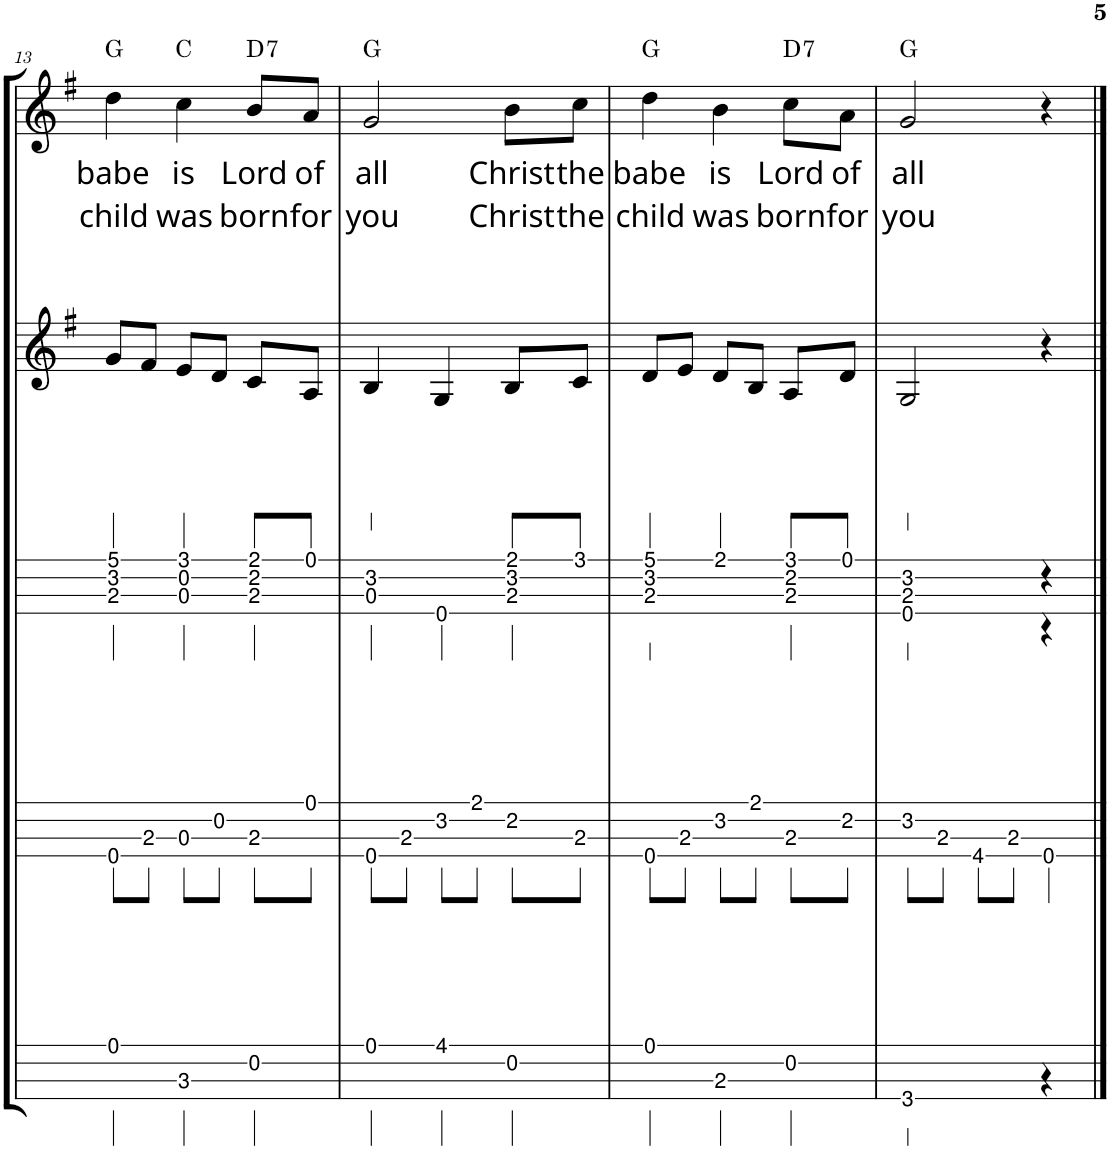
**kern	**kern	**kern	**kern	**kern	**text	**text	**harte
*part5	*part4	*part3	*part2	*part1	*part1	*part1	*part1
*staff5	*staff4	*staff3	*staff2	*staff1	*staff1	*staff1	*
*I"Bass	*I"Ukulele	*I"Ukulele	*I"Dulcimer	*I"Mandolin	*	*	*
!!LO:PB:g=z
*	*	*	*clefG2	*clefG2	*	*	*
*k[f#]	*k[f#]	*k[f#]	*k[f#]	*k[f#]	*	*	*
*G:	*G:	*G:	*G:	*G:	*	*	*
*M3/4	*M3/4	*M3/4	*M3/4	*M3/4	*	*	*
=13	=13	=13	=13	=13	=13	=13	=13
*	*	*^	*	*	*	*	*
!	!	!	!	!	!	!LO:LY:b	!LO:LY:b	!
4GG\	8G\L	4dd/	4d\ 4g\	8g/L	4dd\	babe	child	G:maj
.	8d\J	.	.	8f#/J	.	.	.	.
!	!	!	!	!	!	!LO:LY:b	!LO:LY:b	!
4CC\	8c\L	4cc/	4c\ 4e\	8e/L	4cc\	is	was	C:maj
.	8e\J	.	.	8d/J	.	.	.	.
!	!	!	!	!	!	!LO:LY:b	!LO:LY:b	!LO:H:kt=7
4DD\	8d\L	8b/L	4d\ 4f#\	8c/L	8b/L	Lord	born	D:7
!	!	!	!	!	!	!LO:LY:b	!LO:LY:b	!
.	8a\J	8a/J	.	8A/J	8a/J	of	for	.
=14	=14	=14	=14	=14	=14	=14	=14	=14
!	!	!	!	!	!	!LO:LY:b	!LO:LY:b	!
4GG\	8G\L	2g/	4c\	4B/	2g/	all	you	G:maj
.	8d\J	.	.	.	.	.	.	.
4BB\	8g\L	.	4G\	4G/	.	.	.	.
.	8b\J	.	.	.	.	.	.	.
!	!	!	!	!	!	!LO:LY:b	!LO:LY:b	!
4DD\	8f#\L	8b/L	4d\ 4g\	8B/L	8b\L	Christ	Christ	.
!	!	!	!	!	!	!LO:LY:b	!LO:LY:b	!
.	8d\J	8cc/J	.	8c/J	8cc\J	the	the	.
=15	=15	=15	=15	=15	=15	=15	=15	=15
!	!	!	!	!	!	!LO:LY:b	!LO:LY:b	!
4GG\	8G\L	4dd/	2d\ 2g\	8d/L	4dd\	babe	child	G:maj
.	8d\J	.	.	8e/J	.	.	.	.
!	!	!	!	!	!	!LO:LY:b	!LO:LY:b	!
4BBB\	8g\L	4b/	.	8d/L	4b\	is	was	.
.	8b\J	.	.	8B/J	.	.	.	.
!	!	!	!	!	!	!LO:LY:b	!LO:LY:b	!LO:H:kt=7
4DD\	8d\L	8cc/L	4d\ 4f#\	8A/L	8cc\L	Lord	born	D:7
!	!	!	!	!	!	!LO:LY:b	!LO:LY:b	!
.	8f#\J	8a/J	.	8d/J	8a\J	of	for	.
=16	=16	=16	=16	=16	=16	=16	=16	=16
!	!	!	!	!	!	!LO:LY:b	!LO:LY:b	!
2GGG\	8g\L	2g/	2G\ 2d\	2G/	2g/	all	you	G:maj
.	8d\J	.	.	.	.	.	.	.
.	8B\L	.	.	.	.	.	.	.
.	8d\J	.	.	.	.	.	.	.
4r	4G\	4r	4r	4r	4r	.	.	.
*	*	*v	*v	*	*	*	*	*
==	==	==	==	==	==	==	==
*-	*-	*-	*-	*-	*-	*-	*-
